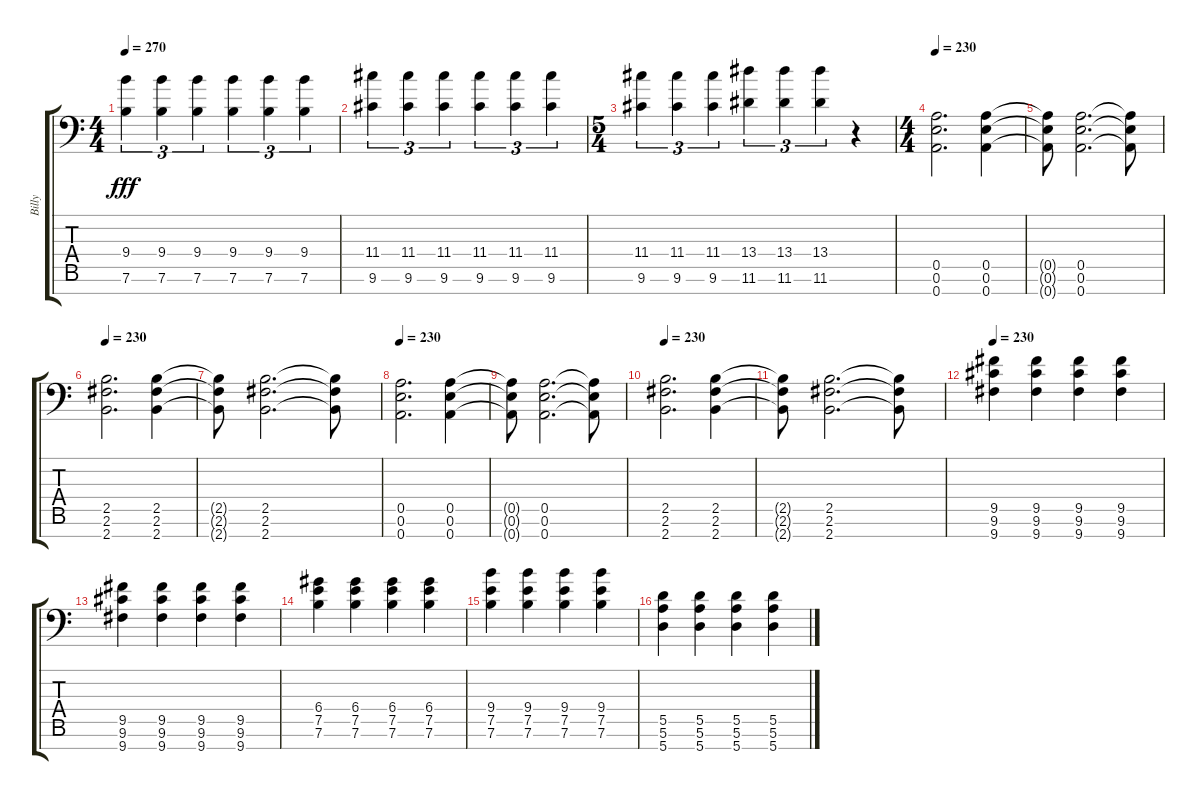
\track ("Billy" "Billy") {instrument distortionguitar}
\staff {score tabs}
\tuning (E4 B3 G3 D3 A2 E2 A1) {hide}
\ts (4 4)
\tempo 270
\clef f4
\ks c
(9.4 7.6).4{tu (3 2) dy fff} (9.4 7.6).4{tu (3 2)} (9.4 7.6).4{tu (3 2)} (9.4 7.6).4{tu (3 2)} (9.4 7.6).4{tu (3 2)} (9.4 7.6).4{tu (3 2)} |
(11.4 9.6).4{tu (3 2)} (11.4 9.6).4{tu (3 2)} (11.4 9.6).4{tu (3 2)} (11.4 9.6).4{tu (3 2)} (11.4 9.6).4{tu (3 2)} (11.4 9.6).4{tu (3 2)} |
\ts (5 4)
(11.4 9.6).4{tu (3 2)} (11.4 9.6).4{tu (3 2)} (11.4 9.6).4{tu (3 2)} (13.4 11.6).4{tu (3 2)} (13.4 11.6).4{tu (3 2)} (13.4 11.6).4{tu (3 2)} r.4 |
\ts (4 4)
\tempo 230
(0.5 0.6 0.7).2{d} (0.5 0.6 0.7).4 |
(0.5{t} 0.6{t} 0.7{t}).8 (0.5 0.6 0.7).2{d} (0.5{t} 0.6{t} 0.7{t}).8 |
\tempo 230
(2.5 2.6 2.7).2{d} (2.5 2.6 2.7).4 |
(2.5{t} 2.6{t} 2.7{t}).8 (2.5 2.6 2.7).2{d} (2.5{t} 2.6{t} 2.7{t}).8 |
\tempo 230
(0.5 0.6 0.7).2{d} (0.5 0.6 0.7).4 |
(0.5{t} 0.6{t} 0.7{t}).8 (0.5 0.6 0.7).2{d} (0.5{t} 0.6{t} 0.7{t}).8 |
\tempo 230
(2.5 2.6 2.7).2{d} (2.5 2.6 2.7).4 |
(2.5{t} 2.6{t} 2.7{t}).8 (2.5 2.6 2.7).2{d} (2.5{t} 2.6{t} 2.7{t}).8 |
\tempo 230
(9.5 9.6 9.7).4 (9.5 9.6 9.7).4{beam merge} (9.5 9.6 9.7).4{beam merge} (9.5 9.6 9.7).4 |
(9.5 9.6 9.7).4 (9.5 9.6 9.7).4{beam merge} (9.5 9.6 9.7).4{beam merge} (9.5 9.6 9.7).4 |
(6.4 7.5 7.6).4{beam merge} (6.4 7.5 7.6).4{beam merge} (6.4 7.5 7.6).4{beam merge} (6.4 7.5 7.6).4 |
(9.4 7.5 7.6).4{beam merge} (9.4 7.5 7.6).4{beam merge} (9.4 7.5 7.6).4{beam merge} (9.4 7.5 7.6).4 |
(5.5 5.6 5.7).4 (5.5 5.6 5.7).4 (5.5 5.6 5.7).4{beam merge} (5.5 5.6 5.7).4
